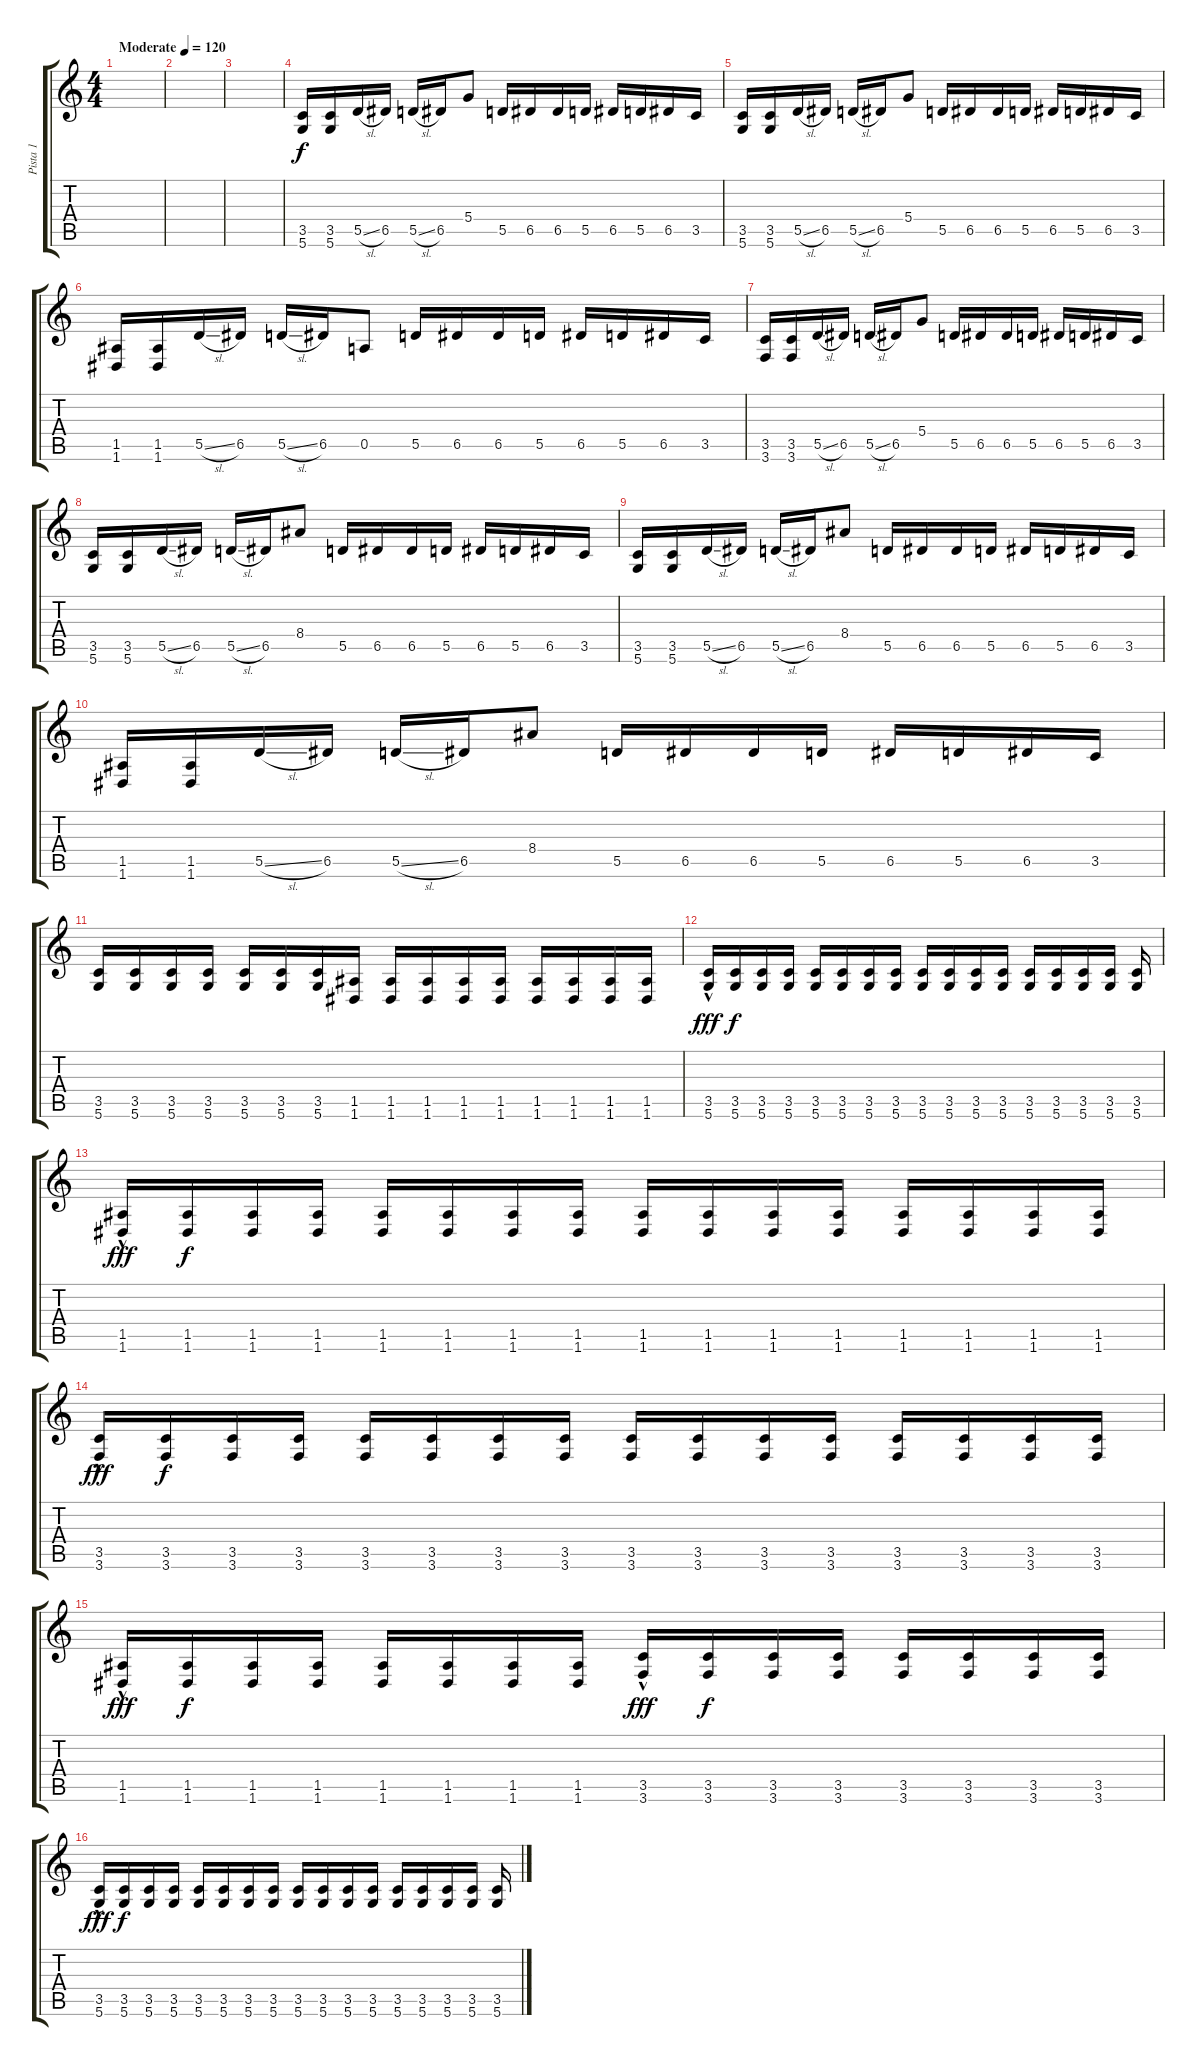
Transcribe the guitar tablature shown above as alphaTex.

\track ("Pista 1" "Pista 1") {instrument overdrivenguitar}
\staff {score tabs}
\tuning (E4 B3 G3 D3 A2 D2) {hide}
\ts (4 4)
\tempo (120 "Moderate")
\clef g2
\ks c
|
|
|
(3.5 5.6).16 (3.5 5.6).16 5.5{sl}.16 6.5.16 5.5{sl}.16 6.5.16 5.4.8 5.5.16 6.5.16 6.5.16 5.5.16 6.5.16 5.5.16 6.5.16 3.5.16 |
(3.5 5.6).16 (3.5 5.6).16 5.5{sl}.16 6.5.16 5.5{sl}.16 6.5.16 5.4.8 5.5.16 6.5.16 6.5.16 5.5.16 6.5.16 5.5.16 6.5.16 3.5.16 |
(1.5 1.6).16 (1.5 1.6).16 5.5{sl}.16 6.5.16 5.5{sl}.16 6.5.16 0.5.8 5.5.16 6.5.16 6.5.16 5.5.16 6.5.16 5.5.16 6.5.16 3.5.16 |
(3.5 3.6).16 (3.5 3.6).16 5.5{sl}.16 6.5.16 5.5{sl}.16 6.5.16 5.4.8 5.5.16 6.5.16 6.5.16 5.5.16 6.5.16 5.5.16 6.5.16 3.5.16 |
(3.5 5.6).16 (3.5 5.6).16 5.5{sl}.16 6.5.16 5.5{sl}.16 6.5.16 8.4.8 5.5.16 6.5.16 6.5.16 5.5.16 6.5.16 5.5.16 6.5.16 3.5.16 |
(3.5 5.6).16 (3.5 5.6).16 5.5{sl}.16 6.5.16 5.5{sl}.16 6.5.16 8.4.8 5.5.16 6.5.16 6.5.16 5.5.16 6.5.16 5.5.16 6.5.16 3.5.16 |
(1.5 1.6).16 (1.5 1.6).16 5.5{sl}.16 6.5.16 5.5{sl}.16 6.5.16 8.4.8 5.5.16 6.5.16 6.5.16 5.5.16 6.5.16 5.5.16 6.5.16 3.5.16 |
(3.5 5.6).16 (3.5 5.6).16 (3.5 5.6).16 (3.5 5.6).16 (3.5 5.6).16 (3.5 5.6).16 (3.5 5.6).16 (1.5 1.6).16 (1.5 1.6).16 (1.5 1.6).16 (1.5 1.6).16 (1.5 1.6).16 (1.5 1.6).16 (1.5 1.6).16 (1.5 1.6).16 (1.5 1.6).16 |
(3.5{hac} 5.6{hac}).16{dy fff} (3.5 5.6).16{dy f} (3.5 5.6).16 (3.5 5.6).16 (3.5 5.6).16 (3.5 5.6).16 (3.5 5.6).16 (3.5 5.6).16 (3.5 5.6).16 (3.5 5.6).16 (3.5 5.6).16 (3.5 5.6).16 (3.5 5.6).16 (3.5 5.6).16 (3.5 5.6).16 (3.5 5.6).16 (3.5 5.6).16 |
(1.5{hac} 1.6{hac}).16{dy fff} (1.5 1.6).16{dy f} (1.5 1.6).16 (1.5 1.6).16 (1.5 1.6).16 (1.5 1.6).16 (1.5 1.6).16 (1.5 1.6).16 (1.5 1.6).16 (1.5 1.6).16 (1.5 1.6).16 (1.5 1.6).16 (1.5 1.6).16 (1.5 1.6).16 (1.5 1.6).16 (1.5 1.6).16 |
(3.5{hac} 3.6{hac}).16{dy fff} (3.5 3.6).16{dy f} (3.5 3.6).16 (3.5 3.6).16 (3.5 3.6).16 (3.5 3.6).16 (3.5 3.6).16 (3.5 3.6).16 (3.5 3.6).16 (3.5 3.6).16 (3.5 3.6).16 (3.5 3.6).16 (3.5 3.6).16 (3.5 3.6).16 (3.5 3.6).16 (3.5 3.6).16 |
(1.5{hac} 1.6{hac}).16{dy fff} (1.5 1.6).16{dy f} (1.5 1.6).16 (1.5 1.6).16 (1.5 1.6).16 (1.5 1.6).16 (1.5 1.6).16 (1.5 1.6).16 (3.5{hac} 3.6{hac}).16{dy fff} (3.5 3.6).16{dy f} (3.5 3.6).16 (3.5 3.6).16 (3.5 3.6).16 (3.5 3.6).16 (3.5 3.6).16 (3.5 3.6).16 |
(3.5{hac} 5.6{hac}).16{dy fff} (3.5 5.6).16{dy f} (3.5 5.6).16 (3.5 5.6).16 (3.5 5.6).16 (3.5 5.6).16 (3.5 5.6).16 (3.5 5.6).16 (3.5 5.6).16 (3.5 5.6).16 (3.5 5.6).16 (3.5 5.6).16 (3.5 5.6).16 (3.5 5.6).16 (3.5 5.6).16 (3.5 5.6).16 (3.5 5.6).16
